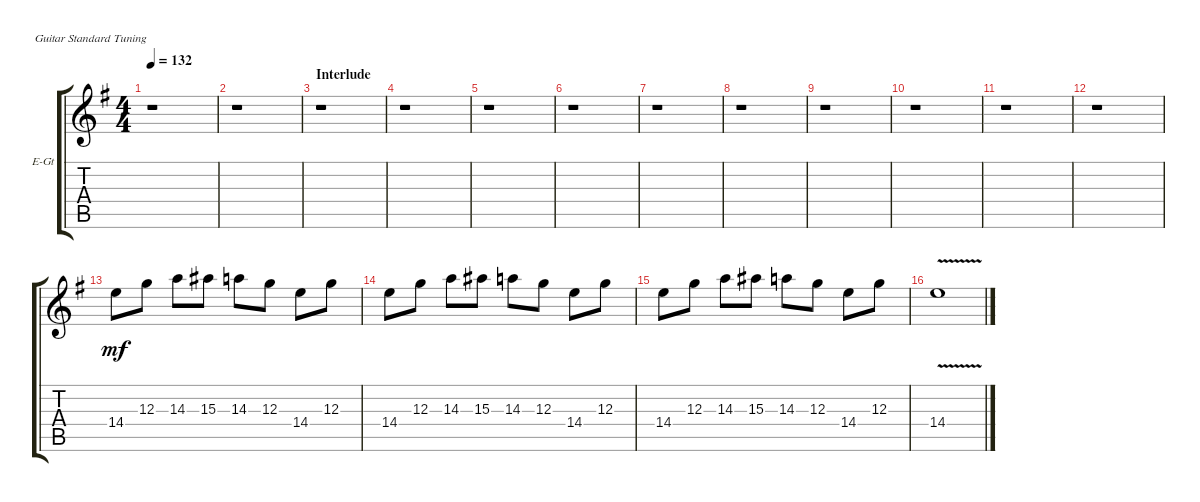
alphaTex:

\bracketExtendMode groupsimilarinstruments
\firstSystemTrackNameOrientation horizontal
\otherSystemsTrackNameOrientation horizontal
\track ("Guitar 6" "E-Gt") {instrument distortionguitar}
\staff {score tabs}
\tuning (E4 B3 G3 D3 A2 E2)
\ts (4 4)
\tempo 132
\clef g2
\scale
0.333333
\ks g
r.1{dy mf} |
\scale
0.333333 r.1 |
\section ("" "Interlude")
\scale
0.333333 r.1 |
\scale
0.333333 r.1 |
\scale
0.333333 r.1 |
\scale
0.333333 r.1 |
\scale
0.333333 r.1 |
\scale
0.333333 r.1 |
\scale
0.333333 r.1 |
\scale
0.333333 r.1 |
\scale
0.333333 r.1 |
\scale
0.333333 r.1 |
14.4.8 12.3.8 14.3.8 15.3.8 14.3.8 12.3.8 14.4.8 12.3.8 |
14.4.8 12.3.8 14.3.8 15.3.8 14.3.8 12.3.8 14.4.8 12.3.8 |
14.4.8 12.3.8 14.3.8 15.3.8 14.3.8 12.3.8 14.4.8 12.3.8 |
14.4{v}.1
